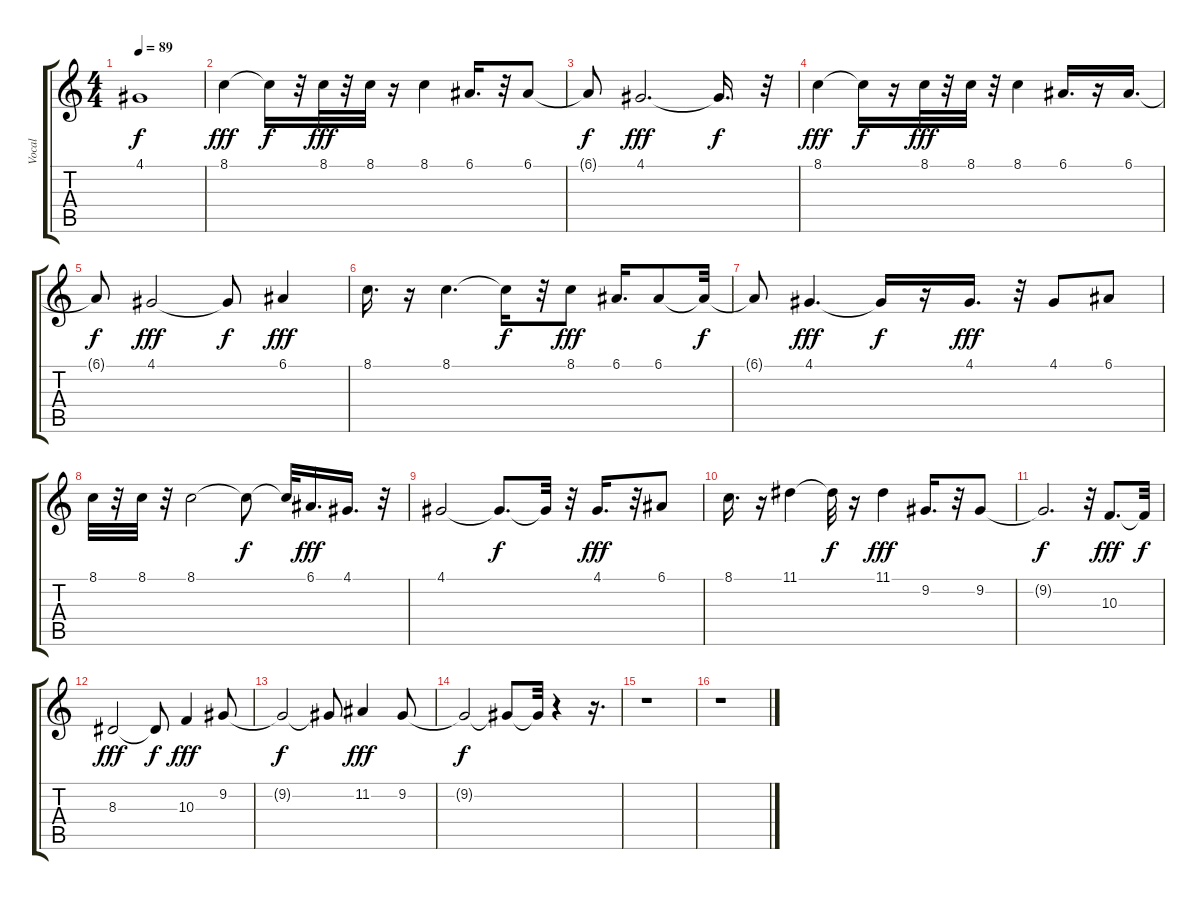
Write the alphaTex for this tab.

\track ("Vocal" "Vocal") {instrument flute}
\staff {score tabs}
\tuning (E4 B3 G3 D3 A2 E2) {hide}
\ts (4 4)
\tempo 89
\clef g2
\ks c
4.1{t}.1{dy f} |
8.1.4{dy fff} 8.1{t}.16{dy f} r.32 8.1.32{dy fff} r.32 8.1.32 r.16 8.1.4 6.1.16{d} r.32 6.1.8 |
6.1{t}.8{dy f} 4.1.2{d dy fff} 4.1{t}.16{d dy f} r.32 |
8.1.4{dy fff} 8.1{t}.16{dy f} r.16 8.1.32{dy fff} r.32 8.1.32 r.32 8.1.4 6.1.16{d} r.16 6.1.16{d} |
6.1{t}.8{dy f} 4.1.2{dy fff} 4.1{t}.8{dy f} 6.1.4{dy fff} |
8.1.16{d} r.16 8.1.4{d} 8.1{t}.16{dy f} r.32 8.1.8{dy fff} 6.1.16{d} 6.1.8 6.1{t}.32{dy f} |
6.1{t}.8 4.1.4{d dy fff} 4.1{t}.16{dy f} r.16 4.1.16{d dy fff} r.32 4.1.8 6.1.8 |
8.1.32 r.32 8.1.32 r.32 8.1.2 8.1{t}.8{dy f} 8.1{t}.32 6.1.16{d dy fff} 4.1.16{d} r.32 |
4.1.2 4.1{t}.8{d dy f} 4.1{t}.32 r.32 4.1.16{d dy fff} r.32 6.1.8 |
8.1.16{d} r.16 11.1.4 11.1{t}.32{dy f} r.16 11.1.4{dy fff} 9.2.16{d} r.32 9.2.8 |
9.2{t}.2{d dy f} r.32 10.3.8{d dy fff} 10.3{t}.32{dy f} |
8.3.2{dy fff} 8.3{t}.8{dy f} 10.3.4{dy fff} 9.2.8 |
9.2{t}.2{dy f} 9.2{t}.8 11.2.4{dy fff} 9.2.8 |
9.2{t}.2{dy f} 9.2{t}.8 9.2{t}.32 r.4 r.16{d} |
r.1 |
r.1
